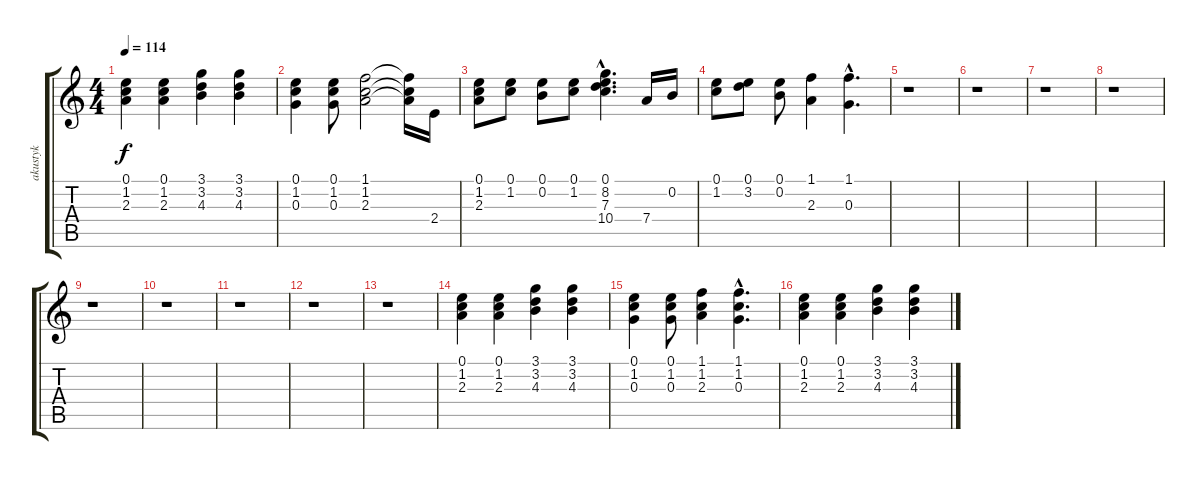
\track ("akustyk" "akustyk") {instrument acousticguitarsteel}
\staff {score tabs}
\tuning (E4 B3 G3 D3 A2 E2) {hide}
\ts (4 4)
\tempo 114
\clef g2
\ks c
(0.1 1.2 2.3).4{dy f} (0.1 1.2 2.3).4 (3.1 3.2 4.3).4 (3.1 3.2 4.3).4 |
(0.1 1.2 0.3).4 (0.1 1.2 0.3).8 (1.1 1.2 2.3).2 (1.1{t} 1.2{t} 2.3{t}).16 2.4.16 |
(0.1 1.2 2.3).8 (0.1 1.2).8 (0.1 0.2).8 (0.1 1.2).8 (0.1{hac} 8.2{hac} 7.3{hac} 10.4{hac}).4{d} 7.4.16 0.2.16 |
(0.1 1.2).8 (0.1 3.2).8 (0.1 0.2).8 (1.1 2.3).4 (1.1{hac} 0.3{hac}).4{d} |
r.1 |
r.1 |
r.1 |
r.1 |
r.1 |
r.1 |
r.1 |
r.1 |
r.1 |
(0.1 1.2 2.3).4 (0.1 1.2 2.3).4 (3.1 3.2 4.3).4 (3.1 3.2 4.3).4 |
(0.1 1.2 0.3).4 (0.1 1.2 0.3).8 (1.1 1.2 2.3).4 (1.1{hac} 1.2{hac} 0.3{hac}).4{d} |
(0.1 1.2 2.3).4 (0.1 1.2 2.3).4 (3.1 3.2 4.3).4 (3.1 3.2 4.3).4
